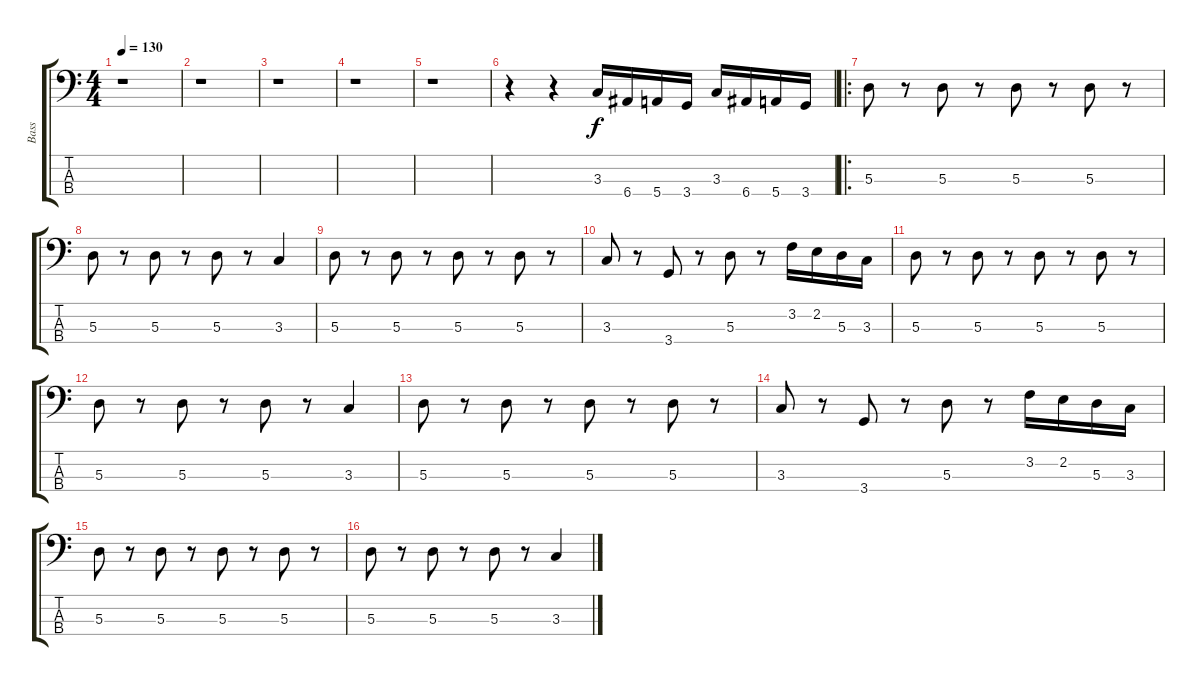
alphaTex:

\track ("Bass" "Bass") {instrument electricbassfinger}
\staff {score tabs}
\tuning (G2 D2 A1 E1) {hide}
\ts (4 4)
\tempo 130
\clef f4
\ks c
r.1{dy f instrument electricbassfinger} |
r.1 |
r.1 |
r.1 |
r.1 |
r.4 r.4 3.3.16 6.4.16 5.4.16 3.4.16 3.3.16 6.4.16 5.4.16 3.4.16 |
\ro
5.3.8 r.8 5.3.8 r.8 5.3.8 r.8 5.3.8 r.8 |
5.3.8 r.8 5.3.8 r.8 5.3.8 r.8 3.3.4 |
5.3.8 r.8 5.3.8 r.8 5.3.8 r.8 5.3.8 r.8 |
3.3.8 r.8 3.4.8 r.8 5.3.8 r.8 3.2.16 2.2.16 5.3.16 3.3.16 |
5.3.8 r.8 5.3.8 r.8 5.3.8 r.8 5.3.8 r.8 |
5.3.8 r.8 5.3.8 r.8 5.3.8 r.8 3.3.4 |
5.3.8 r.8 5.3.8 r.8 5.3.8 r.8 5.3.8 r.8 |
3.3.8 r.8 3.4.8 r.8 5.3.8 r.8 3.2.16 2.2.16 5.3.16 3.3.16 |
5.3.8 r.8 5.3.8 r.8 5.3.8 r.8 5.3.8 r.8 |
5.3.8 r.8 5.3.8 r.8 5.3.8 r.8 3.3.4
